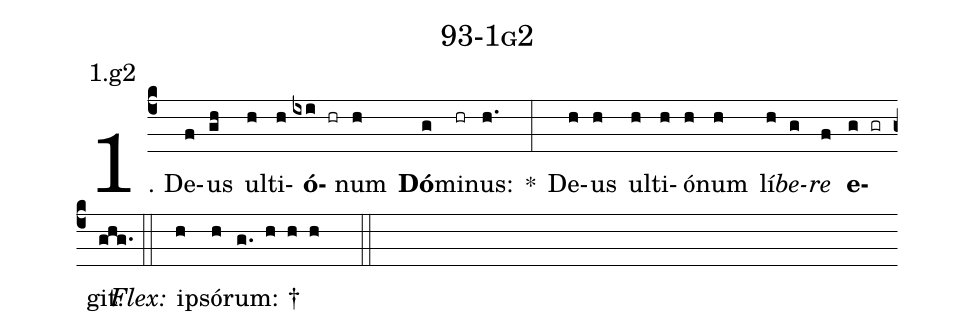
name: 93-1g2;
annotation: 1.g2;
%%
(c4)1. De(f)us(gh) ul(h)ti(h)<b>ó</b>(ixi hr)num(h) <b>Dó</b>(g)mi(hr)nus:(h.) *(:) De(h)us(h) ul(h)ti(h)ó(h)num(h) lí(h)<i>be</i>(g)<i>re</i>(f) <b>e</b>(g gr)git.(ghg.) (::)
<i>Flex:</i>()  ip(h)só(h)rum: †(g. h h h  ::)
